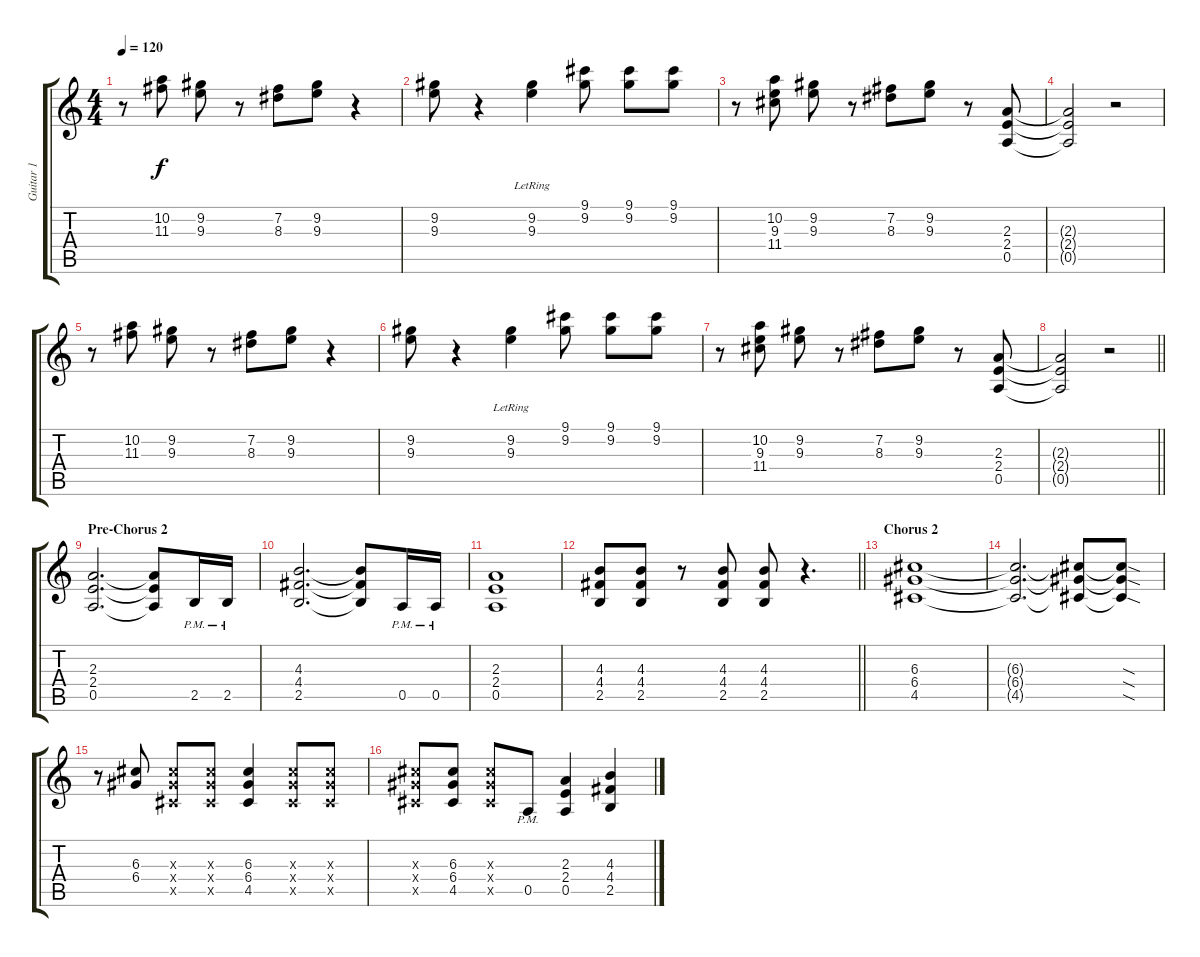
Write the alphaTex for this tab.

\track ("Guitar 1" "Guitar 1") {instrument distortionguitar}
\staff {score tabs}
\tuning (E4 B3 G3 D3 A2 E2) {hide}
\ts (4 4)
\tempo 120
\clef g2
\ks c
r.8{dy f} (10.2 11.3).8 (9.2 9.3).8 r.8 (7.2 8.3).8 (9.2 9.3).8 r.4 |
(9.2 9.3).8 r.4 (9.2{lr} 9.3).4 (9.1 9.2).8 (9.1 9.2).8 (9.1 9.2).8 |
r.8 (10.2 9.3 11.4).8 (9.2 9.3).8 r.8 (7.2 8.3).8 (9.2 9.3).8 r.8 (2.3 2.4 0.5).8 |
(2.3{t} 2.4{t} 0.5{t}).2 r.2 |
r.8 (10.2 11.3).8 (9.2 9.3).8 r.8 (7.2 8.3).8 (9.2 9.3).8 r.4 |
(9.2 9.3).8 r.4 (9.2{lr} 9.3).4 (9.1 9.2).8 (9.1 9.2).8 (9.1 9.2).8 |
r.8 (10.2 9.3 11.4).8 (9.2 9.3).8 r.8 (7.2 8.3).8 (9.2 9.3).8 r.8 (2.3 2.4 0.5).8 |
\barLineRight lightlight
(2.3{t} 2.4{t} 0.5{t}).2 r.2 |
\section ("" "Pre-Chorus 2")
(2.3 2.4 0.5).2{d} (2.3{t} 2.4{t} 0.5{t}).8 2.5{pm}.16 2.5{pm}.16 |
(4.3 4.4 2.5).2{d} (4.3{t} 4.4{t} 2.5{t}).8 0.5{pm}.16 0.5{pm}.16 |
(2.3 2.4 0.5).1 |
\barLineRight lightlight
(4.3 4.4 2.5).8 (4.3 4.4 2.5).8 r.8 (4.3 4.4 2.5).8 (4.3 4.4 2.5).8 r.4{d} |
\section ("" "Chorus 2")
(6.3 6.4 4.5).1 |
(6.3{t} 6.4{t} 4.5{t}).2{d} (6.3{t} 6.4{t} 4.5{t}).8 (6.3{sod t} 6.4{sod t} 4.5{sod t}).8 |
r.8 (6.3 6.4).8 (6.3{x} 6.4{x} 4.5{x}).8 (6.3{x} 6.4{x} 4.5{x}).8 (6.3 6.4 4.5).4 (6.3{x} 6.4{x} 4.5{x}).8 (6.3{x} 6.4{x} 4.5{x}).8 |
(6.3{x} 6.4{x} 4.5{x}).8 (6.3 6.4 4.5).8 (6.3{x} 6.4{x} 4.5{x}).8 0.5{pm}.8 (2.3 2.4 0.5).4 (4.3 4.4 2.5).4
